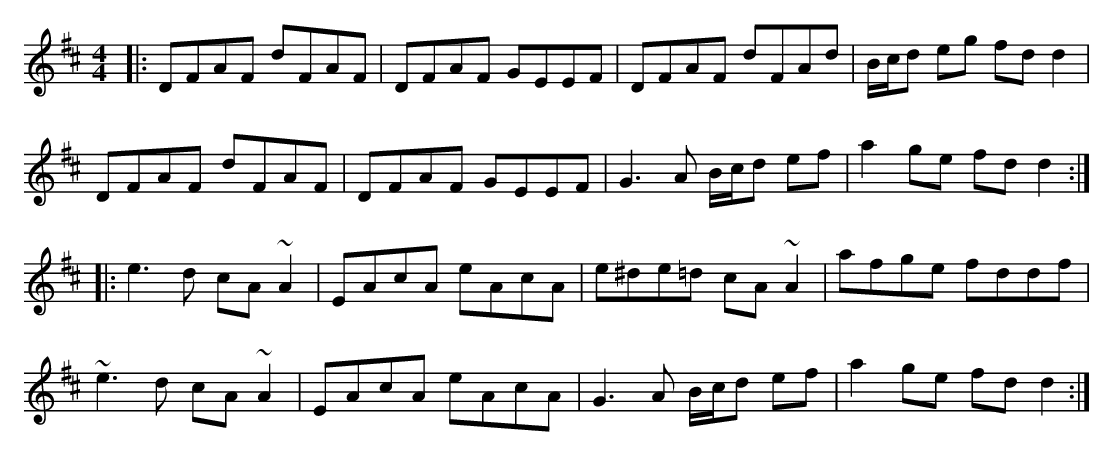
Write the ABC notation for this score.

X:1
M:4/4
K:D
|:DFAF dFAF|DFAF GEEF|DFAF dFAd|B/c/d eg fd d2|
DFAF dFAF|DFAF GEEF|G3A B/c/d ef|a2 ge fd d2:|
|:e3d cA~A2|EAcA eAcA|e^de=d cA~A2|afge fddf|
~e3d cA~A2|EAcA eAcA|G3A B/c/d ef|a2 ge fd d2:|
